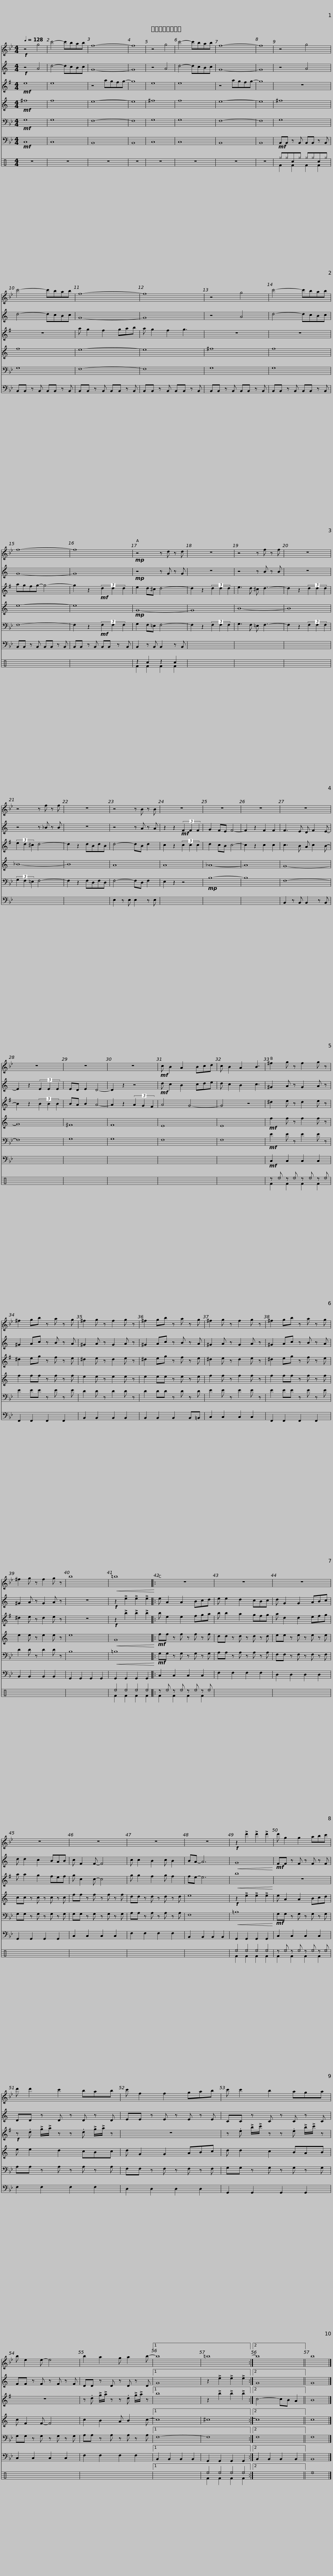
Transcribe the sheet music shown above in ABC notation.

X:1
%%score 1 2 3 4 5 6 ( 7 8 )
L:1/8
Q:1/4=128
M:4/4
I:linebreak $
K:Bb
V:1 treble
V:2 treble transpose=-2
V:3 treble transpose=-9
V:4 treble transpose=-14
V:5 bass
V:6 bass transpose=-12
V:7 perc
K:none
V:8 perc
K:none
V:1
!f! z4 g4 | c'4- c'bab | f8- | f8 | z4 g4 | %5
 c'4- c'bab | f8- | f8 | z4 g4 | c'4- c'bab | %10
 f8- |$ f8 | z4 g4 | c'4- c'bab | f8- | %15
 f8 |!mp! z4 z d z d | z8 | z4 z f z f | z8 |$ %20
 z4 z f z f | z8 | z4 z B z B | z8 | z8 | %25
 z8 | z8 | z8 | z8 | z8 | %30
!mf! c B2 A2 Bcd | c B2 A2 B3 |$ ^f2 g z f2 g z | ^f2 gb z a z g | ^f2 g z f2 g z | %35
 ^f2 gb z a z g | ^f2 g z f2 g z | ^f2 gb z a z g | ^f2 g z f2 g z | b8 | %40
!<(! =b8!<)! |:$ z8 | z8 | z8 | z8 | %45
 z8 | z8 | z8 |!f! z2 !>!d'2 !>!d'2 !>!d'2 | d' g2 g2 abc' |$ %50
 d' d'2 c'2 bab | c' f2 f2 gab | c' c'2 b2 aga | b e2 e- e4 | b2 a2 g a2 b- |1 %55
 b8 | =b8 :|2 b8 || b8 |] %59
V:2
[K:C]!f! z4 A4 | d4- dcBc | G8- | G8 | z4 A4 | %5
 d4- dcBc | G8- | G8 | z4 A4 | d4- dcBc | %10
 G8- |$ G8 | z4 A4 | d4- dcBc | G8- | %15
 G8 |!mp! z4 z G z G | z8 | z4 z B z B | z8 |$ %20
 z4 z _B z B | z8 | z4 z A z A | z2 z2!mf! (3F2 F2 F2 | G2 FE F4- | %25
 F2 z2 F2 F2 | F3 E D F2 E- | E2 z2 (3E2 E2 E2 | ED E2 D4- | D2 z2 z4 | %30
!mf! d c2 B2 cde | d c2 B2 c3 |$ ^G2 A z G2 A z | ^G2 Ac z B z A | ^G2 A z G2 A z | %35
 ^G2 Ac z B z A | ^G2 A z G2 A z | ^G2 Ac z B z A | ^G2 A z G2 A z | z8 | %40
!f! z2 !>!e2 !>!e2 !>!e2 |:$ e A2 A2 Bcd | e e2 d2 cBc | d G2 G2 ABc | d d2 c2 BAB | %45
 c F2 F- F4 | c c2 B2 c B2 | BA- A6 |!<(! G8!<)! |!mf! FF z F z F z F |$ %50
 DD z D z D z D | EE z E z E z E | CC z C z C z C | FF z F z F z F | DD z D z D z D |1 %55
 G8 | z2 !>!e2 !>!e2 !>!e2 :|2 G8 || G8 |] %59
V:3
[K:G]!mf! e8 | e8 | z4 agfg- | g8 | e8 | %5
 e8 | z4 agfg- | g8 | z8 | z8 | %10
 a g2 f2 gab |$ a g2 f2 g3 | z8 | z8 | agfg- g4- | %15
 g2 z2!mf! (3d2 d2 d2 | e2 d^c d4- | d2 z2 (3d2 d2 d2 | e3 d ^c d3- | d2 z2 (3d2 d2 d2 |$ %20
 (3e2 d2 ^c2 d4- | d2 z2 dBdB | d4- dB d2 | c2 z2 (3c2 c2 c2 | d2 cB c4- | %25
 c2 z2 c2 c2 | c3 B A c2 B- | B2 z2 (3B2 B2 B2 | BA B2 A4- | A2 z2 (3A2 G2 F2 | %30
 A4 G4- | G4 z4 |$ ^d2 e z d2 e z | ^d2 eg z f z e | ^d2 e z d2 e z | %35
 ^d2 eg z f z e | ^d2 e z d2 e z | ^d2 eg z f z e | ^d2 e z d2 e z | z8 | %40
!f! z2 !>!b2 !>!b2 !>!b2 |:$ b e2 e2 fga | b b2 a2 gfg | a d2 d2 efg | a a2 g2 fef | %45
 g c2 c- c4 | g g2 f2 g f2 | fe- e6 |!<(! b8!<)! | z8 |$ %50
!f! z .d !>!g/!>!a/ z z .d !>!g/!>!a/ z | z8 | z .e !>!b/!>!c'/ z z .e !>!b/!>!c'/ z | z8 | z .d !>!g/!>!a/ z z .d !>!g/!>!a/ z |1 %55
 b8 | z2 !>!b2 !>!b2 !>!b2 :|2 c4- cB A2 || B8 |] %59
V:4
[K:C]!mf! ^f8 | f8 | e8- | e8 | ^f8 | %5
 f8 | e8- | e8 | ^f8 | f8 | %10
 e8- |$ e8 | ^f8 | f8 | e8- | %15
 e8 |!mp! G8- | G8 | B8- | B8 |$ %20
 _B8- | B8 | A8 | A8 | _A8- | %25
 A8 | G8- | G8 | ^F8 | F8 | %30
 E8 | E8 |$!mf! f2 f z f2 f z | f2 ff z f z f | e2 e z e2 e z | %35
 e2 ee z e z e | f2 f z f2 f z | f2 ff z f z f | e2 e z e2 e z | e8 | %40
!<(! G8!<)! |:$!mf! ff z f z f z f | dd z d z d z d | ee z e z e z e | cc z c z c z c | %45
 ff z f z f z f | dd z d z d z d | e8 |!f! z2 !>!e2 !>!e2 !>!e2 | e A2 A2 Bcd |$ %50
 e e2 d2 cBc | d G2 G2 ABc | d d2 c2 BAB | c F2 F- F4 | c2 B2 A B2 c- |1 %55
 c8 | ^c8 :|2 c8 || c8 |] %59
V:5
!mf! G,8 | G,8 | F,8- | F,8 | G,8 | %5
 G,8 | F,8- | F,8 | G,8 | G,8 | %10
 F,8- |$ F,8 | G,8 | G,8 | F,8- | %15
 F,2 z2!mf! (3F,2 F,2 F,2 | G,2 F,=E, F,4- | F,2 z2 (3F,2 F,2 F,2 | G,3 F, =E, F,3- | F,2 z2 (3F,2 F,2 F,2 |$ %20
 (3G,2 F,2 =E,2 F,4- | F,2 z2 F,D,F,D, | F,4- F,D, F,2 | E,2 z2 z4 |!mp! B,8- | %25
 B,8 | F,8- | F,8 | G,8 | G,8 | %30
 F,8 | F,8 |$!mf! E2 E z E2 E z | E2 EE z E z E | D2 D z D2 D z | %35
 D2 DD z D z D | E2 E z E2 E z | E2 EE z E z E | D2 D z D2 D z | B,8 | %40
!<(! =B,8!<)! |:$!mf! G,G, z G, z G, z G, | A,A, z A, z A, z A, | F,F, z F, z F, z F, | G,G, z G, z G, z G, | %45
 G,G, z G, z G, z G, | A,A, z A, z A, z A, | F,8 |!<(! =B,8!<)! |!mf! G,G, z G, z G, z G, |$ %50
 A,A, z A, z A, z A, | F,F, z F, z F, z F, | G,G, z G, z G, z G, | G,G, z G, z G, z G, | A,A, z A, z A, z A, |1 %55
 F,8- | F,8 :|2 F,8 || F,8 |] %59
V:6
!mf! C,8 | C,8 | B,,8 | B,,8 | C,8 | %5
 C,8 | B,,8 | B,,8 | B,,B,, z B,, B,,B,, z B,, | B,,B,, z B,, B,,B,, z B,, | %10
 B,,B,, z B,, B,,B,, z B,, |$ B,,B,, z B,, B,,B,, z B,, | B,,B,, z B,, B,,B,, z B,, | B,,B,, z B,, B,,B,, z B,, | B,,B,, z B,, B,,B,, z B,, | %15
 B,,B,, z B,, B,,B,, z B,, | B,,2 z B,, B,,2 z B,, | x8 | x8 | x8 |$ %20
 x8 | x8 | E,2 z E, E,2 z E, | x8 | x8 | %25
 x8 | B,,2 z B,, B,,2 z B,, | x8 | x8 | x8 | %30
 x8 | x8 |$!mf! C,2 C,2 C,2 C,2 | F,,2 F,,2 F,,2 F,,2 | B,,2 B,,2 B,,2 B,,2 | %35
 B,,2 B,,2 B,,2 B,,=B,, | C,2 C,2 C,2 C,2 | F,,2 F,,2 F,,2 F,,2 | B,,2 B,,2 B,,2 B,,2 | G,,2 G,,2 G,,2 G,,2 | %40
 G,,2 G,,2 G,,2 G,,2 |:$ C,2 C,2 C,2 C,2 | F,2 F,2 F,2 F,2 | D,2 D,2 D,2 D,2 | G,,2 G,,2 G,,2 G,,2 | %45
 C,2 C,2 C,2 C,2 | F,2 F,2 F,2 F,2 | B,,2 B,,2 B,,2 B,,2 | G,,2 G,,2 G,,2 G,,2 | C,2 C,2 C,2 C,2 |$ %50
 F,2 F,2 F,2 F,2 | D,2 D,2 D,2 D,2 | G,,2 G,,2 G,,2 G,,2 | C,2 C,2 C,2 C,2 | F,2 F,2 F,2 F,2 |1 %55
 B,,2 B,,2 B,,2 B,,2 | G,,2 G,,2 G,,2 G,,2 :|2 B,,2 B,,2 B,,2 B,,2 || B,,8 |] %59
V:7
[K:C] z8 | z8 | z8 | z8 | z8 | %5
 z8 | z8 | z8 |!mf! ^g^gc^g ^g^gc^g | x8 | %10
 x8 |$ x8 | x8 | x8 | x8 | %15
 x8 | z2 c2 z2 c2 | x8 | x8 | x8 |$ %20
 x8 | x8 | x8 | x8 | x8 | %25
 x8 | x8 | x8 | x8 | x8 | %30
 x8 | x8 |$ z _e z _e z _e z _e | x8 | x8 | %35
 x8 | x8 | x8 | x8 | x8 | %40
 _e2 _e2 _e2 _e2 |:$ z _e z _e z _e z _e | x8 | x8 | x8 | %45
 x8 | x8 | x8 | _e2 _e2 _e2 _e2 | z _e z _e z _e z _e |$ %50
 x8 | x8 | x8 | x8 | x8 |1 %55
 x8 | _e2 _e2 _e2 _e2 :|2 x8 || _e8 |] %59
V:8
[K:C] x8 | x8 | x8 | x8 | x8 | %5
 x8 | x8 | x8 | F2 F2 F2 F2 | x8 | %10
 x8 |$ x8 | x8 | x8 | x8 | %15
 x8 | F2 F2 F2 F2 | x8 | x8 | x8 |$ %20
 x8 | x8 | x8 | x8 | x8 | %25
 x8 | x8 | x8 | x8 | x8 | %30
 x8 | x8 |$ F2 F2 F2 F2 | x8 | x8 | %35
 x8 | x8 | x8 | x8 | x8 | %40
 F2 F2 F2 F2 |:$ F2 F2 F2 F2 | x8 | x8 | x8 | %45
 x8 | x8 | x8 | F2 F2 F2 F2 | F2 F2 F2 F2 |$ %50
 x8 | x8 | x8 | x8 | x8 |1 %55
 x8 | F2 F2 F2 F2 :|2 x8 || x8 |] %59
